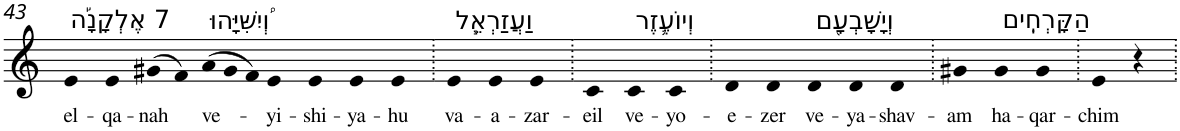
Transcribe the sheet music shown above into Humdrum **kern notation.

**kern	**text
*part1	*part1
*staff1	*staff1
*I"Piano	*
*I'Pno	*
!!LO:PB:g=z
*clefG2	*
*k[]	*
=43	=43
!LO:TX:a:t=7 אֶלְקָנָ֡ה	!
!	!LO:LY:b
4e	el-
!	!LO:LY:b
4e	-qa-
!	!LO:LY:b
(>8g#X	-nah
8f)	.
*Xtuplet	*
!LO:TX:a:t=וְ֠יִשִּׁיָּהוּ	!
!	!LO:LY:b
(>12a	ve-
12g#	.
12f)	.
!	!LO:LY:b
4e	-yi-
!	!LO:LY:b
4e	-shi-
!	!LO:LY:b
4e	-ya-
!	!LO:LY:b
4e	-hu
=44.	=44.
!LO:TX:a:t=וַעֲזַרְאֵ֧ל	!
!	!LO:LY:b
4e	va-
!	!LO:LY:b
4e	-a-
!	!LO:LY:b
4e	-zar-
=45.	=45.
!	!LO:LY:b
4c	-eil
!LO:TX:a:t=וְיוֹעֶ֛זֶר	!
!	!LO:LY:b
4c	ve-
!	!LO:LY:b
4c	-yo-
=46.	=46.
!	!LO:LY:b
4d	-e-
!	!LO:LY:b
4d	-zer
!LO:TX:a:t=וְיָשָׁבְעָ֖ם	!
!	!LO:LY:b
4d	ve-
!	!LO:LY:b
4d	-ya-
!	!LO:LY:b
4d	-shav-
=47.	=47.
!	!LO:LY:b
4g#X	-am
!LO:TX:a:t=הַקָּרְחִֽים	!
!	!LO:LY:b
4g#	ha-
!	!LO:LY:b
4g#	-qar-
=48.	=48.
!	!LO:LY:b
4e	-chim
4r	.
=.	=.
*-	*-
